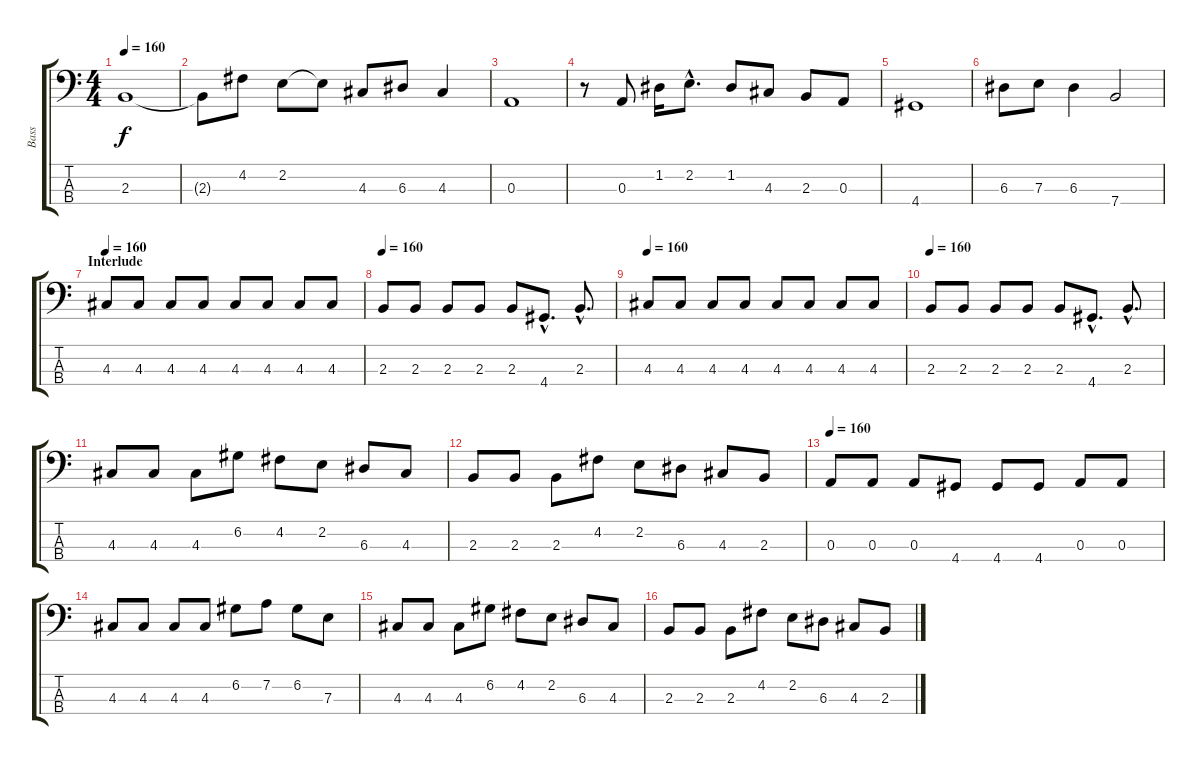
\track ("Bass" "Bass") {instrument electricbassfinger}
\staff {score tabs}
\tuning (G2 D2 A1 E1) {hide}
\ts (4 4)
\tempo 160
\clef f4
\ks c
2.3.1{dy f} |
2.3{t}.8 4.2.8 2.2.8 2.2{t}.8 4.3.8 6.3.8 4.3.4 |
0.3.1 |
r.8 0.3.8 1.2.16 2.2{hac}.8{d} 1.2.8 4.3.8 2.3.8 0.3.8 |
4.4.1 |
6.3.8 7.3.8 6.3.4 7.4.2 |
\section ("" "Interlude")
\tempo 160
4.3.8 4.3.8 4.3.8 4.3.8 4.3.8 4.3.8 4.3.8 4.3.8 |
\tempo 160
2.3.8 2.3.8 2.3.8 2.3.8 2.3.8 4.4{hac}.8{d} 2.3{hac}.8{d} |
\tempo 160
4.3.8 4.3.8 4.3.8 4.3.8 4.3.8 4.3.8 4.3.8 4.3.8 |
\tempo 160
2.3.8 2.3.8 2.3.8 2.3.8 2.3.8 4.4{hac}.8{d} 2.3{hac}.8{d} |
4.3.8 4.3.8 4.3.8 6.2.8 4.2.8 2.2.8 6.3.8 4.3.8 |
2.3.8 2.3.8 2.3.8 4.2.8 2.2.8 6.3.8 4.3.8 2.3.8 |
\tempo 160
0.3.8 0.3.8 0.3.8 4.4.8 4.4.8 4.4.8 0.3.8 0.3.8 |
4.3.8 4.3.8 4.3.8 4.3.8 6.2.8 7.2.8 6.2.8 7.3.8 |
4.3.8 4.3.8 4.3.8 6.2.8 4.2.8 2.2.8 6.3.8 4.3.8 |
2.3.8 2.3.8 2.3.8 4.2.8 2.2.8 6.3.8 4.3.8 2.3.8
